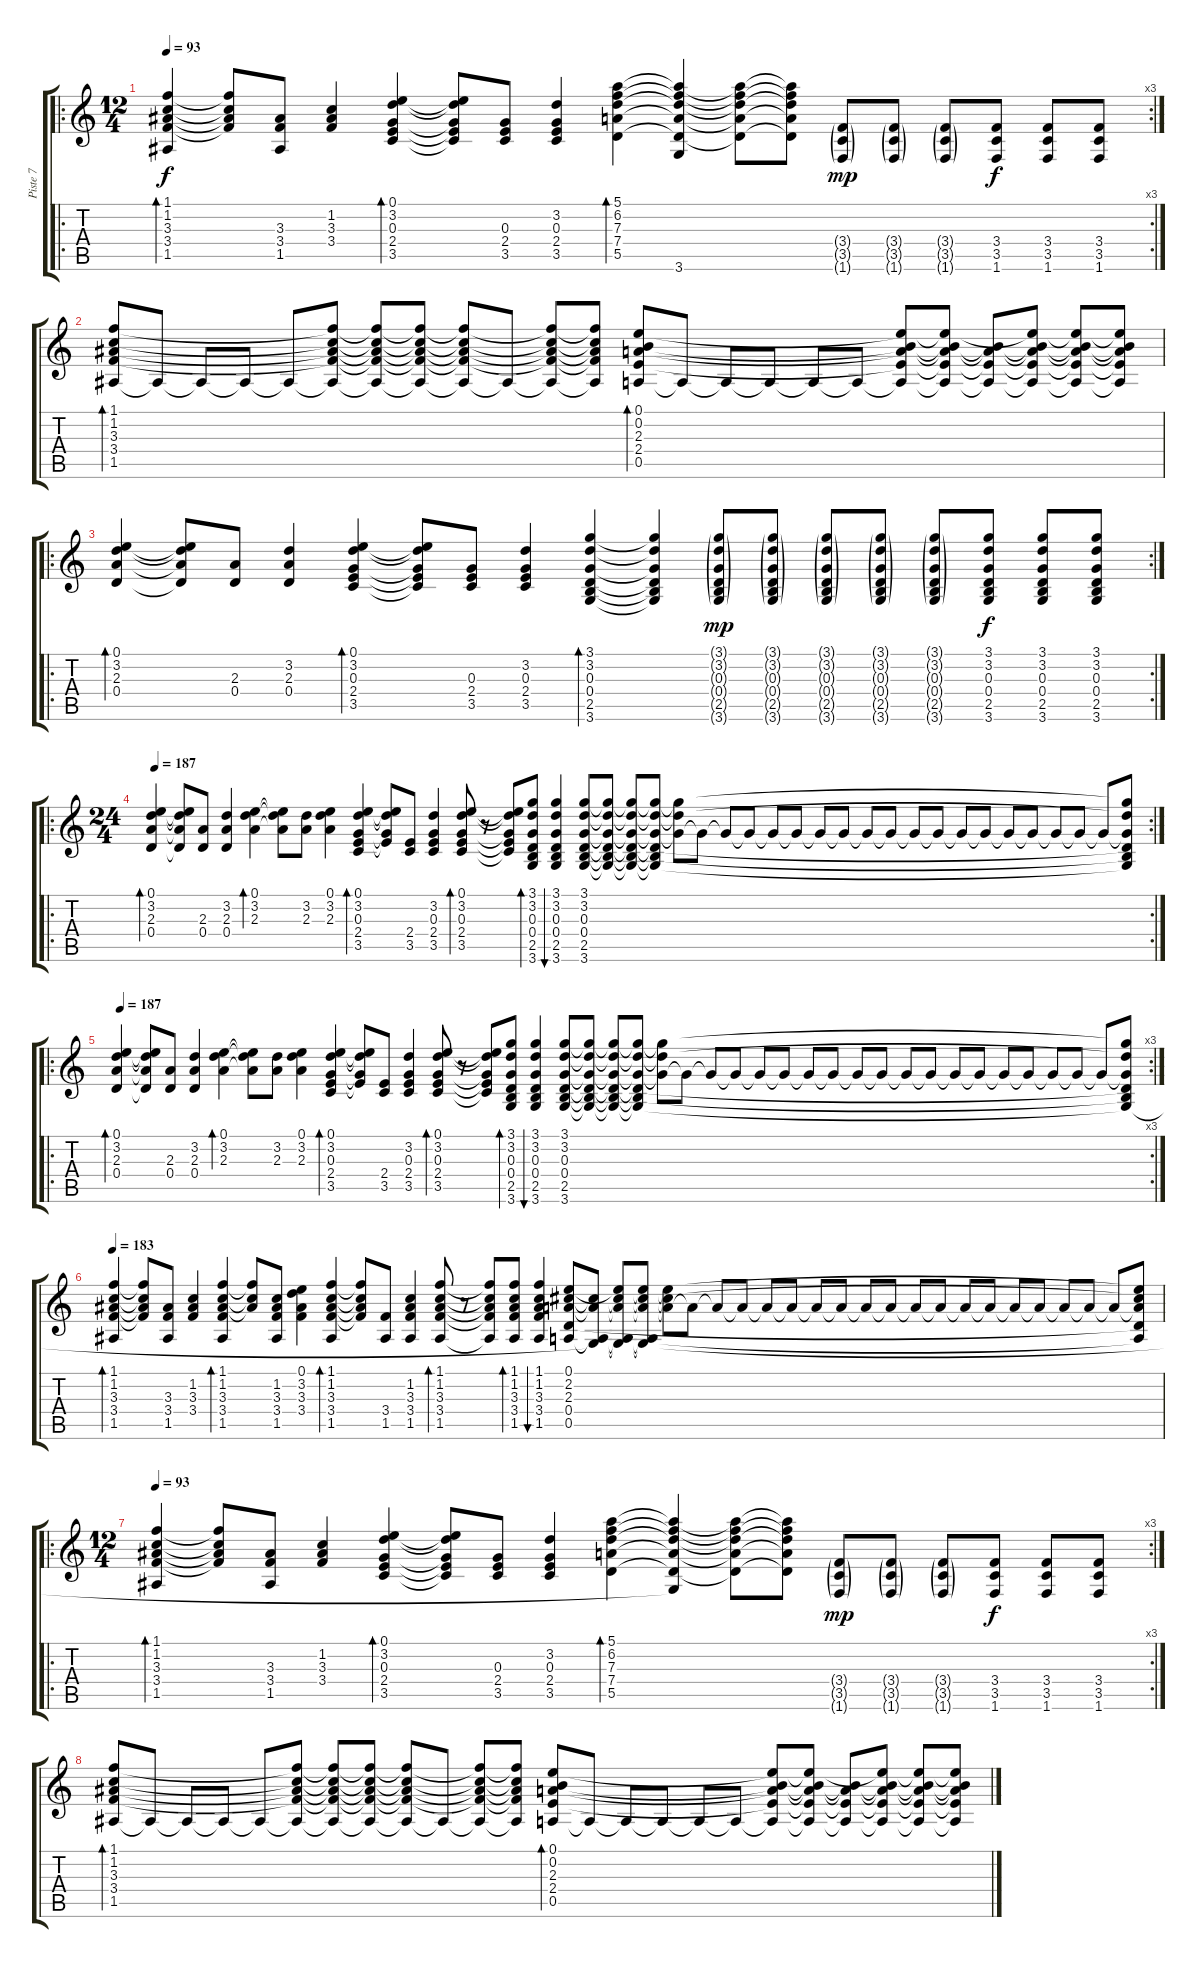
\track ("Piste 7" "Piste 7") {instrument acousticguitarsteel}
\staff {score tabs}
\tuning (E4 B3 G3 D3 A2 E2) {hide}
\ro
\rc 3
\ts (12 4)
\tempo 93
\clef g2
\ks c
(1.1 1.2 3.3 3.4 1.5).4{bd 120 dy f} (1.1{t} 1.2{t} 3.3{t} 3.4{t}).8 (3.3 3.4 1.5).8 (1.2 3.3 3.4).4 (0.1 3.2 0.3 2.4 3.5).4{bd 120} (0.1{t} 3.2{t} 0.3{t} 2.4{t} 3.5{t}).8 (0.3 2.4 3.5).8 (3.2 0.3 2.4 3.5).4 (5.1 6.2 7.3 7.4 5.5).4{bd 60} (5.1{t} 6.2{t} 7.3{t} 7.4{t} 5.5{t} 3.6{t}).4 (5.1{t} 6.2{t} 7.3{t} 7.4{t} 5.5{t}).8 (5.1{t} 6.2{t} 7.3{t} 7.4{t} 5.5{t}).8 (3.4{g} 3.5{g} 1.6{g}).8{dy mp} (3.4{g} 3.5{g} 1.6{g}).8 (3.4{g} 3.5{g} 1.6{g}).8 (3.4 3.5 1.6).8{dy f} (3.4 3.5 1.6).8 (3.4 3.5 1.6).8 |
(1.1 1.2 3.3 3.4 1.5).8{bd 120} 1.5{t}.8 1.5{t}.8 1.5{t}.8 1.5{t}.8 (1.1{t} 1.2{t} 3.3{t} 3.4{t} 1.5{t}).8 (1.1{t} 1.2{t} 3.3{t} 3.4{t} 1.5{t}).8 (1.1{t} 1.2{t} 3.3{t} 3.4{t} 1.5{t}).8 (1.1{t} 1.2{t} 3.3{t} 3.4{t} 1.5{t}).8 1.5{t}.8 (1.1{t} 1.2{t} 3.3{t} 3.4{t} 1.5{t}).8 (1.1{t} 1.2{t} 3.3{t} 3.4{t} 1.5{t}).8 (0.1 0.2 2.3 2.4 0.5).8{bd 120} 0.5{t}.8 0.5{t}.8 0.5{t}.8 0.5{t}.8 0.5{t}.8 (0.1{t} 0.2{t} 2.3{t} 2.4{t} 0.5{t}).8 (0.1{t} 0.2{t} 2.3{t} 2.4{t} 0.5{t}).8 (0.2{t} 2.3{t} 2.4{t} 0.5{t}).8 (0.1{t} 0.2{t} 2.3{t} 2.4{t} 0.5{t}).8 (0.1{t} 0.2{t} 2.3{t} 2.4{t} 0.5{t}).8 (0.1{t} 0.2{t} 2.3{t} 2.4{t} 0.5{t}).8 |
\ro
\rc 2
(0.1 3.2 2.3 0.4).4{bd 120} (0.1{t} 3.2{t} 2.3{t} 0.4{t}).8 (2.3 0.4).8 (3.2 2.3 0.4).4 (0.1 3.2 0.3 2.4 3.5).4{bd 120} (0.1{t} 3.2{t} 0.3{t} 2.4{t} 3.5{t}).8 (0.3 2.4 3.5).8 (3.2 0.3 2.4 3.5).4 (3.1 3.2 0.3 0.4 2.5 3.6).4{bd 120} (3.1{t} 3.2{t} 0.3{t} 0.4{t} 2.5{t} 3.6{t}).4 (3.1{g} 3.2{g} 0.3{g} 0.4{g} 2.5{g} 3.6{g}).8{dy mp} (3.1{g} 3.2{g} 0.3{g} 0.4{g} 2.5{g} 3.6{g}).8 (3.1{g} 3.2{g} 0.3{g} 0.4{g} 2.5{g} 3.6{g}).8 (3.1{g} 3.2{g} 0.3{g} 0.4{g} 2.5{g} 3.6{g}).8 (3.1{g} 3.2{g} 0.3{g} 0.4{g} 2.5{g} 3.6{g}).8 (3.1 3.2 0.3 0.4 2.5 3.6).8{dy f} (3.1 3.2 0.3 0.4 2.5 3.6).8 (3.1 3.2 0.3 0.4 2.5 3.6).8 |
\ro
\rc 2
\ts (24 4)
\tempo 183
\tempo 187
(0.1 3.2 2.3 0.4).4{bd 120} (0.1{t} 3.2{t} 2.3{t} 0.4{t}).8 (2.3 0.4).8 (3.2 2.3 0.4).4 (0.1 3.2 2.3).4{bd 120} (0.1{t} 3.2{t} 2.3{t}).8 (3.2 2.3).8 (0.1 3.2 2.3).4 (0.1 3.2 0.3 2.4 3.5).4{bd 120} (0.1{t} 3.2{t} 0.3{t} 2.4{t}).8 (2.4 3.5).8 (3.2 0.3 2.4 3.5).4 (0.1 3.2 0.3 2.4 3.5).8{bd 120} r.8 (0.1{t} 3.2{t} 0.3{t} 2.4{t} 3.5{t}).8 (3.1 3.2 0.3 0.4 2.5 3.6).8{bd 120} (3.1 3.2 0.3 0.4 2.5 3.6).4{bu 120} (3.1 3.2 0.3 0.4 2.5 3.6).8 (3.1{t} 3.2{t} 0.3{t} 0.4{t} 2.5{t} 3.6{t}).8 (3.1{t} 3.2{t} 0.3{t} 0.4{t} 2.5{t} 3.6{t}).8 (3.1{t} 3.2{t} 0.3{t} 0.4{t} 2.5{t} 3.6{t}).8 (3.1{t} 3.2{t} 0.3{t}).8 0.3{t}.8 0.3{t}.8 0.3{t}.8 0.3{t}.8 0.3{t}.8 0.3{t}.8 0.3{t}.8 0.3{t}.8 0.3{t}.8 0.3{t}.8 0.3{t}.8 0.3{t}.8 0.3{t}.8 0.3{t}.8 0.3{t}.8 0.3{t}.8 0.3{t}.8 0.3{t}.8 (3.1{t} 3.2{t} 0.3{t} 0.4{t} 2.5{t} 3.6{t}).8 |
\ro
\rc 3
\tempo 183
\tempo 187
(0.1 3.2 2.3 0.4).4{bd 120} (0.1{t} 3.2{t} 2.3{t} 0.4{t}).8 (2.3 0.4).8 (3.2 2.3 0.4).4 (0.1 3.2 2.3).4{bd 120} (0.1{t} 3.2{t} 2.3{t}).8 (3.2 2.3).8 (0.1 3.2 2.3).4 (0.1 3.2 0.3 2.4 3.5).4{bd 120} (0.1{t} 3.2{t} 0.3{t} 2.4{t}).8 (2.4 3.5).8 (3.2 0.3 2.4 3.5).4 (0.1 3.2 0.3 2.4 3.5).8{bd 120} r.8 (0.1{t} 3.2{t} 0.3{t} 2.4{t} 3.5{t}).8 (3.1 3.2 0.3 0.4 2.5 3.6).8{bd 120} (3.1 3.2 0.3 0.4 2.5 3.6).4{bu 120} (3.1 3.2 0.3 0.4 2.5 3.6).8 (3.1{t} 3.2{t} 0.3{t} 0.4{t} 2.5{t} 3.6{t}).8 (3.1{t} 3.2{t} 0.3{t} 0.4{t} 2.5{t} 3.6{t}).8 (3.1{t} 3.2{t} 0.3{t} 0.4{t} 2.5{t} 3.6{t}).8 (3.1{t} 3.2{t} 0.3{t}).8 0.3{t}.8 0.3{t}.8 0.3{t}.8 0.3{t}.8 0.3{t}.8 0.3{t}.8 0.3{t}.8 0.3{t}.8 0.3{t}.8 0.3{t}.8 0.3{t}.8 0.3{t}.8 0.3{t}.8 0.3{t}.8 0.3{t}.8 0.3{t}.8 0.3{t}.8 0.3{t}.8 (3.1{t} 3.2{t} 0.3{t} 0.4{t} 2.5{t} 3.6{t}).8 |
\tempo 183
(1.1 1.2 3.3 3.4 1.5).4{bd 120} (1.1{t} 1.2{t} 3.3{t} 3.4{t}).8 (3.3 3.4 1.5).8 (1.2 3.3 3.4).4 (1.1 1.2 3.3 3.4 1.5).4{bd 120} (1.1{t} 1.2{t} 3.3{t}).8 (1.2 3.3 3.4 1.5).8 (0.1 3.2 3.3 3.4).4 (1.1 1.2 3.3 3.4 1.5).4{bd 120} (1.1{t} 1.2{t} 3.3{t} 3.4{t}).8 (3.4 1.5).8 (1.2 3.3 3.4 1.5).4 (1.1 1.2 3.3 3.4 1.5).8{bd 120} r.8 (1.1{t} 1.2{t} 3.3{t} 3.4{t} 1.5{t}).8 (1.1 1.2 3.3 3.4 1.5).8{bd 120} (1.1 1.2 3.3 3.4 1.5).4{bu 120} (0.1 2.2 2.3 0.4 0.5).8 (2.2{t} 2.3{t} 0.5{t} 3.6{t}).8 (0.1{t} 2.2{t} 2.3{t} 0.5{t} 3.6{t}).8 (0.1{t} 2.2{t} 2.3{t} 0.5{t} 3.6{t}).8 (0.1{t} 2.2{t} 2.3{t}).8 2.3{t}.8 2.3{t}.8 2.3{t}.8 2.3{t}.8 2.3{t}.8 2.3{t}.8 2.3{t}.8 2.3{t}.8 2.3{t}.8 2.3{t}.8 2.3{t}.8 2.3{t}.8 2.3{t}.8 2.3{t}.8 2.3{t}.8 2.3{t}.8 2.3{t}.8 2.3{t}.8 (0.1{t} 2.2{t} 2.3{t} 0.4{t} 0.5{t}).8 |
\ro
\rc 3
\ts (12 4)
\tempo 93
(1.1 1.2 3.3 3.4 1.5).4{bd 120} (1.1{t} 1.2{t} 3.3{t} 3.4{t}).8 (3.3 3.4 1.5).8 (1.2 3.3 3.4).4 (0.1 3.2 0.3 2.4 3.5).4{bd 120} (0.1{t} 3.2{t} 0.3{t} 2.4{t} 3.5{t}).8 (0.3 2.4 3.5).8 (3.2 0.3 2.4 3.5).4 (5.1 6.2 7.3 7.4 5.5).4{bd 60} (5.1{t} 6.2{t} 7.3{t} 7.4{t} 5.5{t} 3.6{t}).4 (5.1{t} 6.2{t} 7.3{t} 7.4{t} 5.5{t}).8 (5.1{t} 6.2{t} 7.3{t} 7.4{t} 5.5{t}).8 (3.4{g} 3.5{g} 1.6{g}).8{dy mp} (3.4{g} 3.5{g} 1.6{g}).8 (3.4{g} 3.5{g} 1.6{g}).8 (3.4 3.5 1.6).8{dy f} (3.4 3.5 1.6).8 (3.4 3.5 1.6).8 |
(1.1 1.2 3.3 3.4 1.5).8{bd 120} 1.5{t}.8 1.5{t}.8 1.5{t}.8 1.5{t}.8 (1.1{t} 1.2{t} 3.3{t} 3.4{t} 1.5{t}).8 (1.1{t} 1.2{t} 3.3{t} 3.4{t} 1.5{t}).8 (1.1{t} 1.2{t} 3.3{t} 3.4{t} 1.5{t}).8 (1.1{t} 1.2{t} 3.3{t} 3.4{t} 1.5{t}).8 1.5{t}.8 (1.1{t} 1.2{t} 3.3{t} 3.4{t} 1.5{t}).8 (1.1{t} 1.2{t} 3.3{t} 3.4{t} 1.5{t}).8 (0.1 0.2 2.3 2.4 0.5).8{bd 120} 0.5{t}.8 0.5{t}.8 0.5{t}.8 0.5{t}.8 0.5{t}.8 (0.1{t} 0.2{t} 2.3{t} 2.4{t} 0.5{t}).8 (0.1{t} 0.2{t} 2.3{t} 2.4{t} 0.5{t}).8 (0.2{t} 2.3{t} 2.4{t} 0.5{t}).8 (0.1{t} 0.2{t} 2.3{t} 2.4{t} 0.5{t}).8 (0.1{t} 0.2{t} 2.3{t} 2.4{t} 0.5{t}).8 (0.1{t} 0.2{t} 2.3{t} 2.4{t} 0.5{t}).8
